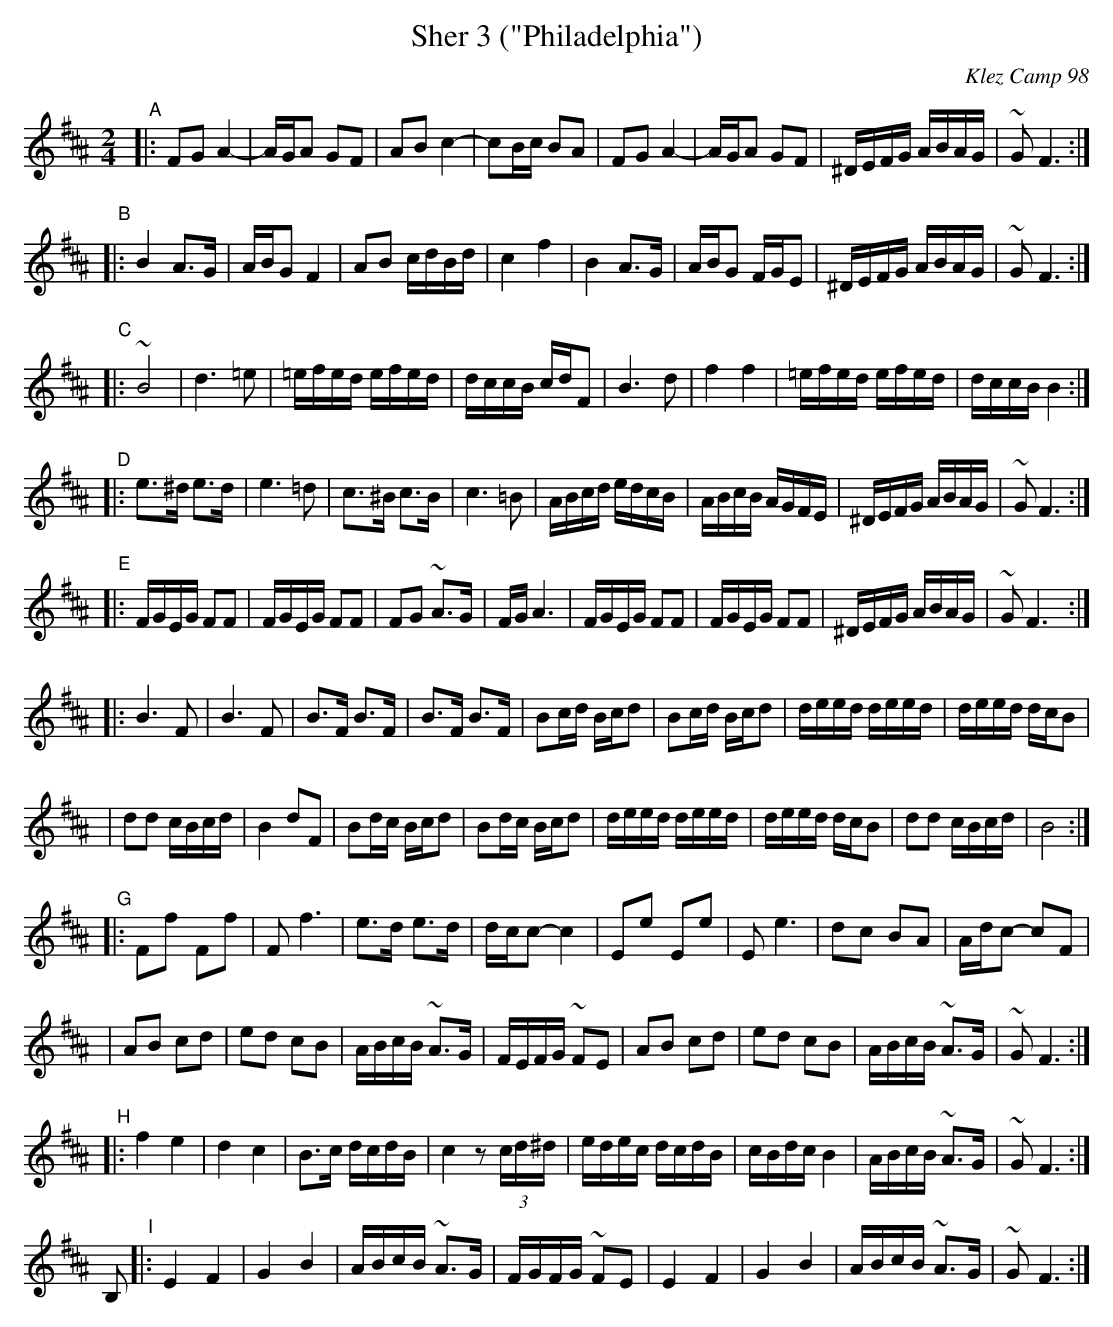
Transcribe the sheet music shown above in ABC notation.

X:1
T: Sher 3 ("Philadelphia")
O: Klez Camp 98
M: 2/4
L: 1/16
K: F#Phr^A
"A"\
|:F2G2 A4- | AGA2 G2F2 | A2B2 c4- | c2Bc B2A2 \
| F2G2 A4- | AGA2 G2F2 | ^DEFG ABAG | ~G2F6 :|
"B"\
|:B4 A3G | ABG2 F4 | A2B2 cdBd | c4 f4 \
| B4 A3G | ABG2 FGE2 | ^DEFG ABAG | ~G2F6 :|
"C"\
|:~B8 | d6 =e2 | =efed efed | dccB cdF2 \
| B6 d2 | f4 f4 | =efed efed | dccB B4 :|
"D"\
|:e3^d e3d | e6 =d2 | c3^B c3B | c6 =B2 \
| ABcd edcB | ABcB AGFE | ^DEFG ABAG | ~G2F6 :|
"E"\
|:FGEG F2F2 | FGEG F2F2 | F2G2 ~A3G | FGA6 \
| FGEG F2F2 | FGEG F2F2 | ^DEFG ABAG | ~G2F6 :|
\
|:B6 F2 | B6 F2 | B3F B3F | B3F B3F \
| B2cd Bcd2 | B2cd Bcd2 | deed deed | deed dcB2 |
| d2d2 cBcd | B4 d2F2 | B2dc Bcd2 | B2dc Bcd2 \
| deed deed | deed dcB2 | d2d2 cBcd | B8 :|
"G"\
|:F2f2 F2f2 | F2 f6 | e3d e3d | dcc2- c4 \
| E2e2 E2e2 | E2 e6 | d2c2 B2A2 | Adc2- c2F2 |
| A2B2 c2d2 | e2d2 c2B2 | ABcB ~A3G | FEFG ~F2E2 \
| A2B2 c2d2 | e2d2 c2B2 | ABcB ~A3G | ~G2F6 :|
"H"\
|:f4 e4 | d4 c4 | B3c dcdB | c4 z2(3cd^d \
| edec dcdB | cBdc B4 | ABcB ~A3G | ~G2F6 :|
B,2 \
"I"\
|:E4 F4 | G4 B4 | ABcB ~A3G | FGFG ~F2E2 \
| E4 F4 | G4 B4 | ABcB ~A3G | ~G2F6 :|
